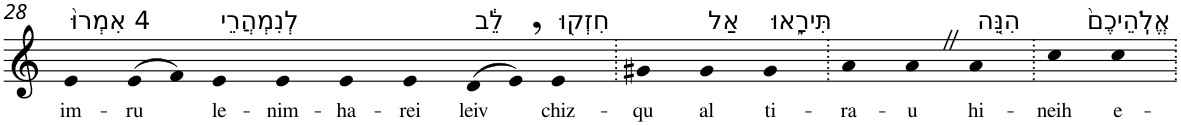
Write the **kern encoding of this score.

**kern	**text
*part1	*part1
*staff1	*staff1
*I"Piano	*
*I'Pno	*
!!LO:PB:g=z
*clefG2	*
*k[]	*
=28	=28
!LO:TX:a:t=4 אִמְרוּ֙	!
!	!LO:LY:b
4e	im-
!	!LO:LY:b
(>8e	-ru
8f)	.
!LO:TX:a:t=לְנִמְהֲרֵי	!
!	!LO:LY:b
4e	le-
!	!LO:LY:b
4e	-nim-
!	!LO:LY:b
4e	-ha-
!	!LO:LY:b
4e	-rei
!LO:TX:a:t=לֵ֔ב	!
!	!LO:LY:b
(>8d	leiv
8e,)	.
!LO:TX:a:t=חִזְק֖וּ	!
!	!LO:LY:b
4e	chiz-
=29.	=29.
!	!LO:LY:b
4g#X	-qu
!LO:TX:a:t=אַל	!
!	!LO:LY:b
4g#	al
!LO:TX:a:t=תִּירָ֑אוּ	!
!	!LO:LY:b
4g#	ti-
=30.	=30.
!	!LO:LY:b
4a	-ra-
!	!LO:LY:b
4aZ	-u
!LO:TX:a:t=הִנֵּ֤ה	!
!	!LO:LY:b
4a	hi-
=31.	=31.
!	!LO:LY:b
4cc	-neih
!LO:TX:a:t=אֱלֹֽהֵיכֶם֙	!
!	!LO:LY:b
4cc	e-
=.	=.
*-	*-
